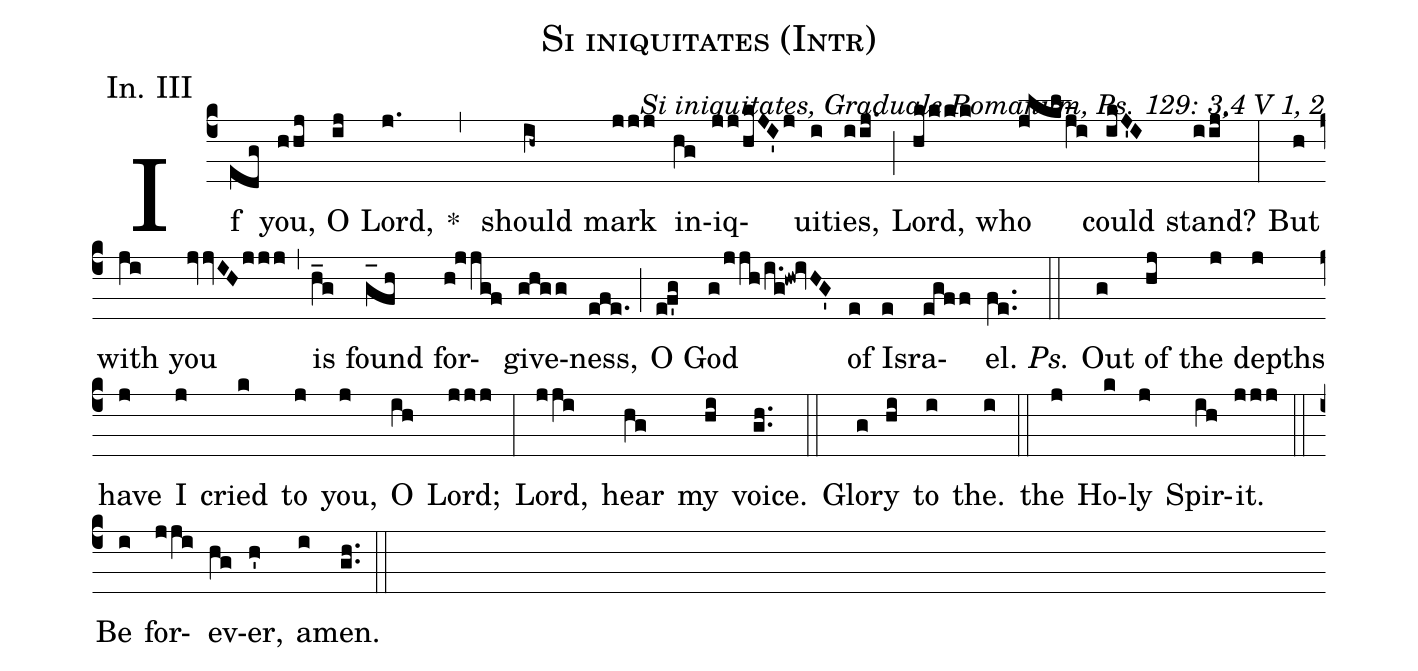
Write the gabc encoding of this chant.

name: Si iniquitates (Intr);
office-part: Introitus;
mode: 3;
annotation: In. III;
commentary: Si iniquitates, Graduale Romanum, Ps. 129: 3,4 V 1, 2;
%%
(c4)If(edg) you,(hhj) O(ij) Lord,(j.) * (,)
should(ih~) mark(jjj) in(hg)iq(jj/hkJI'j)ui(i)ties,(iij.) (;)
Lord,(hkkkk) who(jlkljV_!i) could(ikJ'I) stand?(iij.) (:)
But(h) with(ji) you(jvvIHjjj) (,)
is(h_g) found(g_[oh:h]fh) for(h!jjg!f)give(ghgg)ness,(efe.) (;)
O(ef'g) God(g/jjh/i.g!hw!ivHG') of(e) Is(e)ra(egff)el.(fe..) (::)<i>Ps.</i> Out(g) of(hj) the(j) depths(j) have(j) I(j) cried(k) to(j) you,(j) O(ih) Lord;(jjj) (:) Lord,(jji)
hear(hg) my(hi) voice.(gh..) (::)

Glo(g)ry(hi) to(i) the.(i) (::) the(j) Ho(k)ly(j) Spir(ih)it.(jjj) (::) Be(i) for(jji)ev(hg)er,(h') a(i)men.(gh..) (::)
